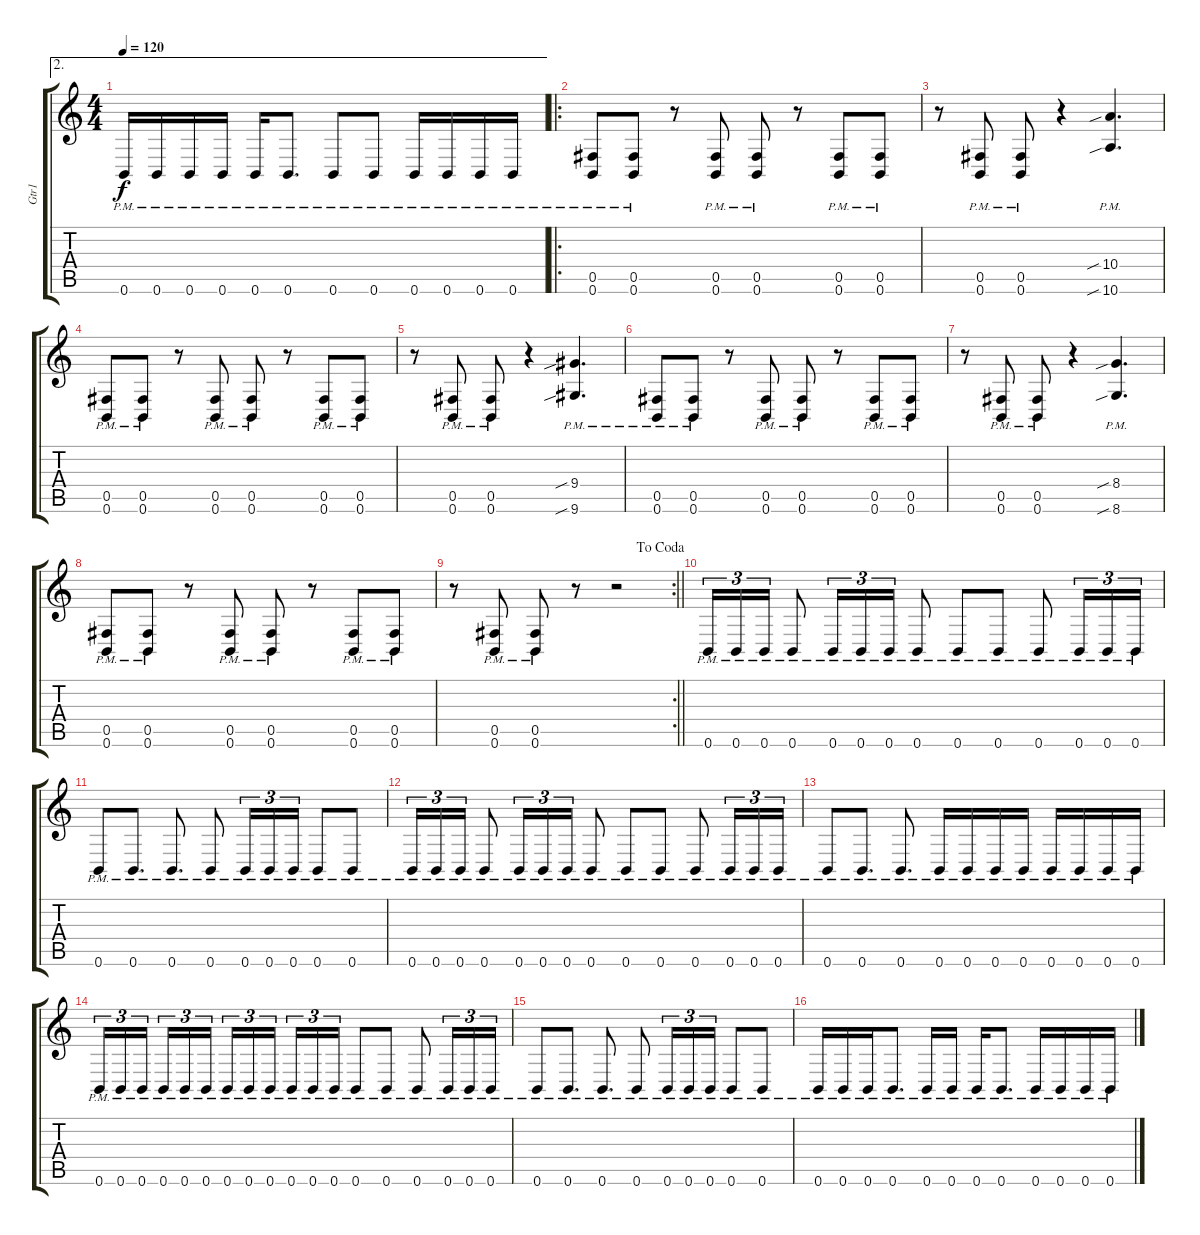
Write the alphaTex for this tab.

\track ("Gtr1" "Gtr1") {instrument acousticguitarsteel}
\staff {score tabs}
\tuning (Eb4 B3 Gb3 B2 Gb2 B1) {hide}
\ae 2
\ts (4 4)
\tempo 120
\clef g2
\ks c
0.6{pm t}.16{dy f} 0.6{pm}.16 0.6{pm}.16 0.6{pm}.16 0.6{pm}.16 0.6{pm}.8{d} 0.6{pm}.8 0.6{pm}.8 0.6{pm}.16 0.6{pm}.16 0.6{pm}.16 0.6{pm}.16 |
\ro
(0.5{pm} 0.6).8 (0.5{pm} 0.6).8 r.8 (0.5{pm} 0.6).8 (0.5{pm} 0.6).8 r.8 (0.5{pm} 0.6).8 (0.5{pm} 0.6).8 |
r.8 (0.5{pm} 0.6).8 (0.5{pm} 0.6).8 r.4 (10.4{sib} 10.6{sib pm}).4{d} |
(0.5{pm} 0.6).8 (0.5{pm} 0.6).8 r.8 (0.5{pm} 0.6).8 (0.5{pm} 0.6).8 r.8 (0.5{pm} 0.6).8 (0.5{pm} 0.6).8 |
r.8 (0.5{pm} 0.6).8 (0.5{pm} 0.6).8 r.4 (9.4{sib} 9.6{sib pm}).4{d} |
(0.5{pm} 0.6).8 (0.5{pm} 0.6).8 r.8 (0.5{pm} 0.6).8 (0.5{pm} 0.6).8 r.8 (0.5{pm} 0.6).8 (0.5{pm} 0.6).8 |
r.8 (0.5{pm} 0.6).8 (0.5{pm} 0.6).8 r.4 (8.4{sib} 8.6{sib pm}).4{d} |
(0.5{pm} 0.6).8 (0.5{pm} 0.6).8 r.8 (0.5{pm} 0.6).8 (0.5{pm} 0.6).8 r.8 (0.5{pm} 0.6).8 (0.5{pm} 0.6).8 |
\rc 2
\jump dacoda
\barLineRight lightlight
r.8 (0.5{pm} 0.6).8 (0.5{pm} 0.6).8 r.8 r.2 |
0.6{pm}.16{tu (3 2)} 0.6{pm}.16{tu (3 2)} 0.6{pm}.16{tu (3 2)} 0.6{pm}.8 0.6{pm}.16{tu (3 2)} 0.6{pm}.16{tu (3 2)} 0.6{pm}.16{tu (3 2)} 0.6{pm}.8 0.6{pm}.8 0.6{pm}.8 0.6{pm}.8 0.6{pm}.16{tu (3 2)} 0.6{pm}.16{tu (3 2)} 0.6{pm}.16{tu (3 2)} |
0.6{pm}.8 0.6{pm}.8{d} 0.6{pm}.8{d} 0.6{pm}.8 0.6{pm}.16{tu (3 2)} 0.6{pm}.16{tu (3 2)} 0.6{pm}.16{tu (3 2)} 0.6{pm}.8 0.6{pm}.8 |
0.6{pm}.16{tu (3 2)} 0.6{pm}.16{tu (3 2)} 0.6{pm}.16{tu (3 2)} 0.6{pm}.8 0.6{pm}.16{tu (3 2)} 0.6{pm}.16{tu (3 2)} 0.6{pm}.16{tu (3 2)} 0.6{pm}.8 0.6{pm}.8 0.6{pm}.8 0.6{pm}.8 0.6{pm}.16{tu (3 2)} 0.6{pm}.16{tu (3 2)} 0.6{pm}.16{tu (3 2)} |
0.6{pm}.8 0.6{pm}.8{d} 0.6{pm}.8{d} 0.6{pm}.16 0.6{pm}.16 0.6{pm}.16 0.6{pm}.16 0.6{pm}.16 0.6{pm}.16 0.6{pm}.16 0.6{pm}.16 |
0.6{pm}.16{tu (3 2)} 0.6{pm}.16{tu (3 2)} 0.6{pm}.16{tu (3 2) beam splitsecondary} 0.6{pm}.16{tu (3 2)} 0.6{pm}.16{tu (3 2)} 0.6{pm}.16{tu (3 2)} 0.6{pm}.16{tu (3 2)} 0.6{pm}.16{tu (3 2)} 0.6{pm}.16{tu (3 2) beam splitsecondary} 0.6{pm}.16{tu (3 2)} 0.6{pm}.16{tu (3 2)} 0.6{pm}.16{tu (3 2)} 0.6{pm}.8 0.6{pm}.8 0.6{pm}.8 0.6{pm}.16{tu (3 2)} 0.6{pm}.16{tu (3 2)} 0.6{pm}.16{tu (3 2)} |
0.6{pm}.8 0.6{pm}.8{d} 0.6{pm}.8{d} 0.6{pm}.8 0.6{pm}.16{tu (3 2)} 0.6{pm}.16{tu (3 2)} 0.6{pm}.16{tu (3 2)} 0.6{pm}.8 0.6{pm}.8 |
0.6{pm}.16 0.6{pm}.16 0.6{pm}.16 0.6{pm}.8{d} 0.6{pm}.16 0.6{pm}.16 0.6{pm}.16 0.6{pm}.8{d} 0.6{pm}.16 0.6{pm}.16 0.6{pm}.16 0.6{pm}.16
